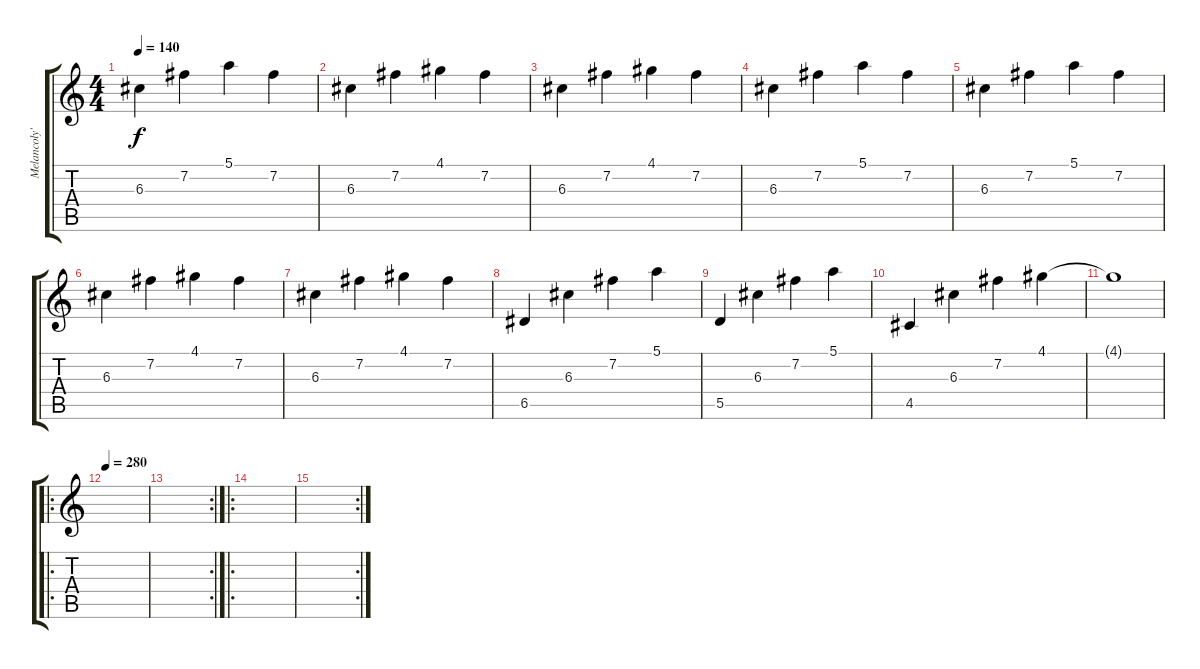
\track ("Melancoly's Arpeggios" "Melancoly'") {instrument acousticguitarsteel}
\staff {score tabs}
\tuning (E4 B3 G3 D3 A2 E2) {hide}
\ts (4 4)
\tempo 140
\clef g2
\ks c
6.3.4{dy f} 7.2.4 5.1.4 7.2.4 |
6.3.4 7.2.4 4.1.4 7.2.4 |
6.3.4 7.2.4 4.1.4 7.2.4 |
6.3.4 7.2.4 5.1.4 7.2.4 |
6.3.4 7.2.4 5.1.4 7.2.4 |
6.3.4 7.2.4 4.1.4 7.2.4 |
6.3.4 7.2.4 4.1.4 7.2.4 |
6.5.4 6.3.4 7.2.4 5.1.4 |
5.5.4 6.3.4 7.2.4 5.1.4 |
4.5.4 6.3.4 7.2.4 4.1.4 |
4.1{t}.1 |
\ro
\tempo 280
|
\rc 2
|
\ro
|
\rc 2
